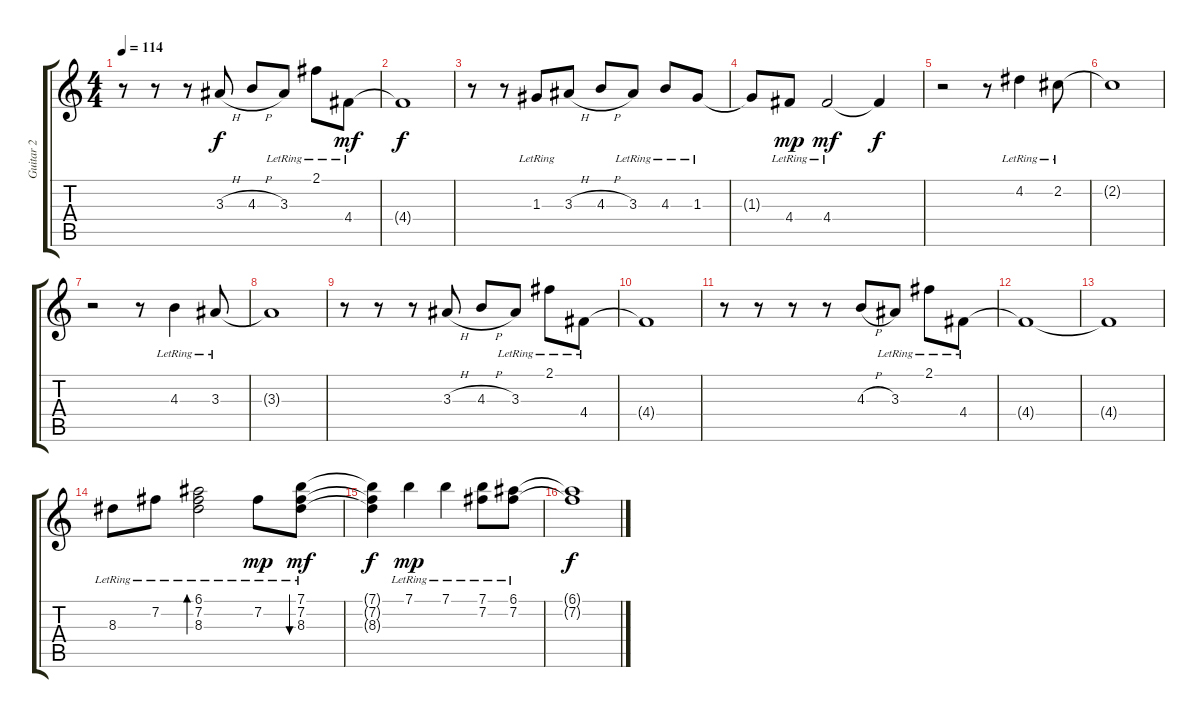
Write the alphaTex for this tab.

\track ("Guitar 2" "Guitar 2") {instrument electricguitarjazz}
\staff {score tabs}
\tuning (E4 B3 G3 D3 A2 E2) {hide}
\ts (4 4)
\tempo 114
\clef g2
\ks c
r.8{dy f} r.8 r.8 3.3{h}.8 4.3{h}.8 3.3{lr}.8 2.1{lr}.8 4.4{lr}.8{dy mf} |
4.4{t}.1{dy f} |
r.8 r.8 1.3{lr}.8 3.3{h}.8 4.3{h}.8 3.3{lr}.8 4.3{lr}.8 1.3{lr}.8 |
1.3{t}.8 4.4{lr}.8{dy mp} 4.4{lr}.2{dy mf} 4.4{t}.4{dy f} |
r.2 r.8 4.2{lr}.4 2.2{lr}.8 |
2.2{t}.1 |
r.2 r.8 4.3{lr}.4 3.3{lr}.8 |
3.3{t}.1 |
r.8 r.8 r.8 3.3{h}.8 4.3{h}.8 3.3{lr}.8 2.1{lr}.8 4.4{lr}.8 |
4.4{t}.1 |
r.8 r.8 r.8 r.8 4.3{h}.8 3.3{lr}.8 2.1{lr}.8 4.4{lr}.8 |
4.4{t}.1 |
4.4{t}.1 |
8.3{lr}.8 7.2{lr}.8 (6.1{lr} 7.2{lr} 8.3{lr}).2{bd 120} 7.2{lr}.8{dy mp} (7.1{lr} 7.2{lr} 8.3{lr}).8{bu 120 dy mf} |
(7.1{t} 7.2{t} 8.3{t}).4{dy f} 7.1{lr}.4{dy mp} 7.1{lr}.4 (7.1{lr} 7.2{lr}).8 (6.1{lr} 7.2{lr}).8 |
(6.1{t} 7.2{t}).1{dy f}
